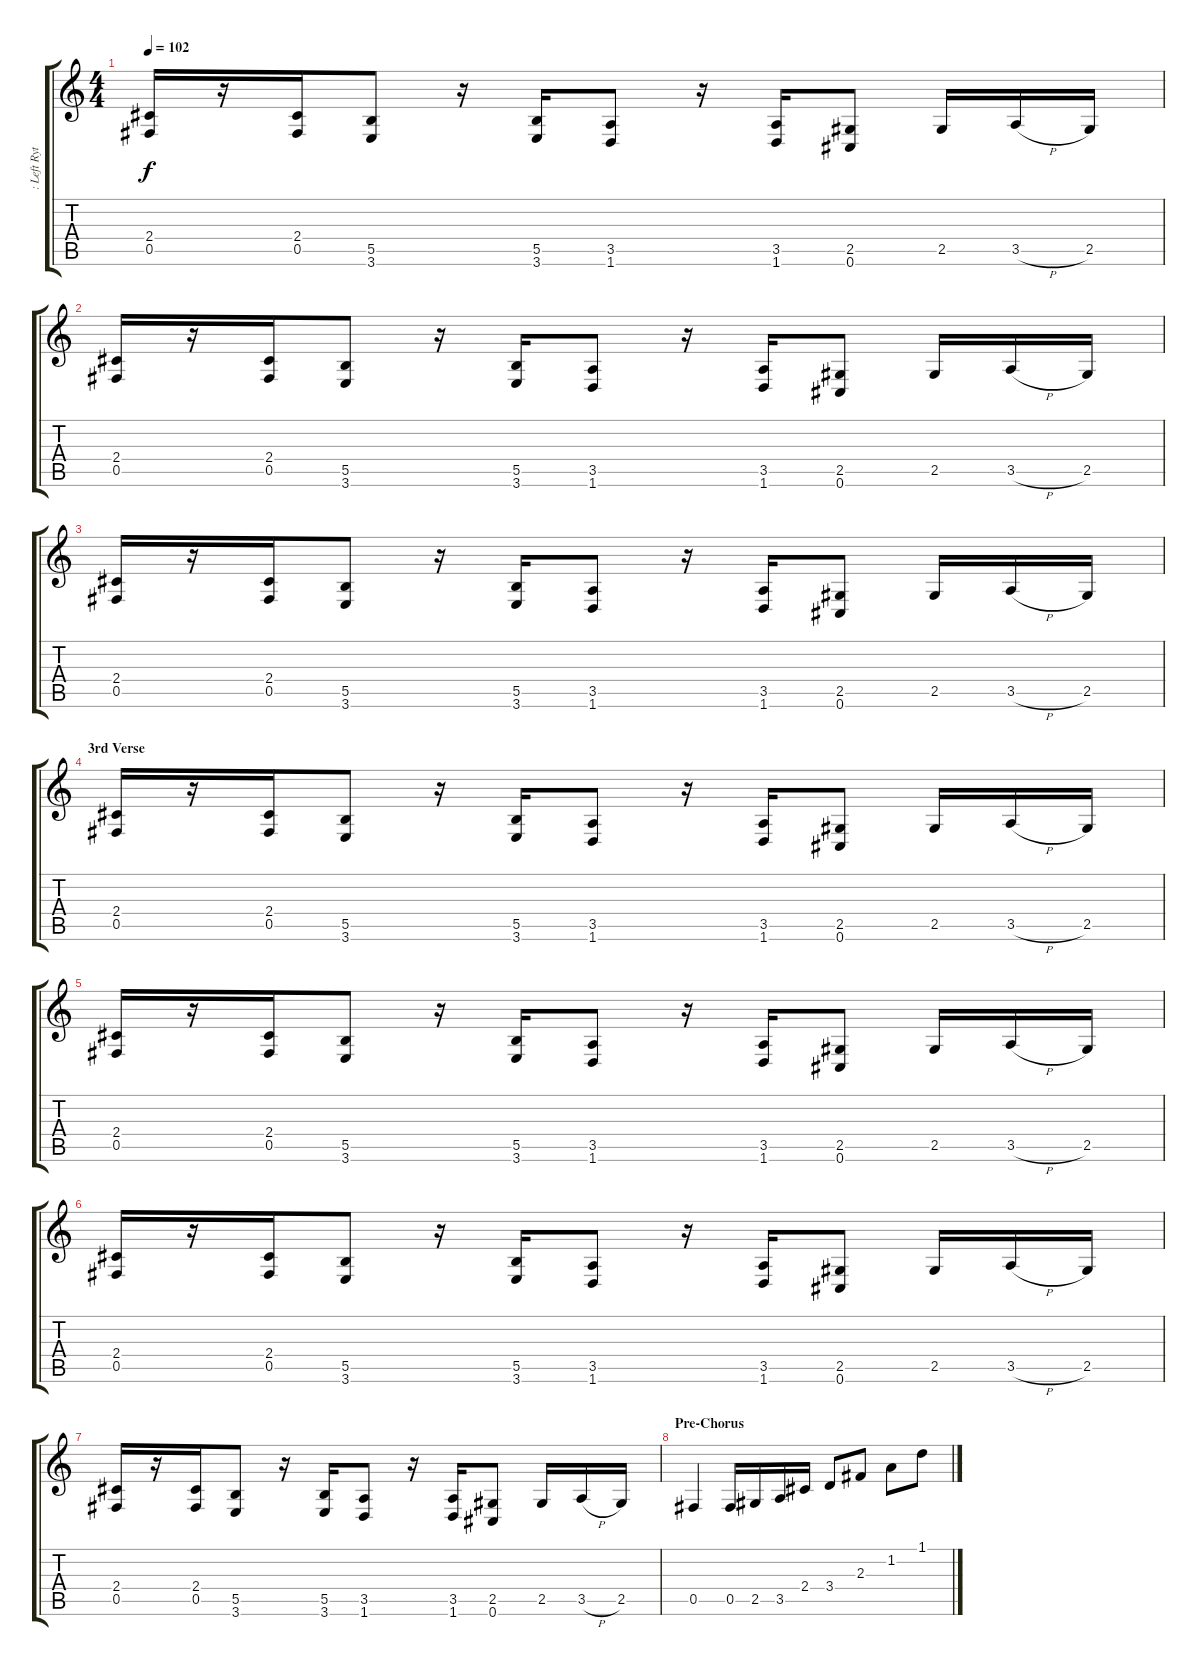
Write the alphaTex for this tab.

\track (": Left Rythm Guitar :." ": Left Ryt") {instrument distortionguitar}
\staff {score tabs}
\tuning (Db4 Ab3 E3 B2 Gb2 Db2) {hide}
\ts (4 4)
\tempo 102
\clef g2
\ks c
(2.4 0.5).16{dy f} r.16 (2.4 0.5).16 (5.5 3.6).8 r.16 (5.5 3.6).16 (3.5 1.6).8 r.16 (3.5 1.6).16 (2.5 0.6).8 2.5.16 3.5{h}.16 2.5.16 |
(2.4 0.5).16 r.16 (2.4 0.5).16 (5.5 3.6).8 r.16 (5.5 3.6).16 (3.5 1.6).8 r.16 (3.5 1.6).16 (2.5 0.6).8 2.5.16 3.5{h}.16 2.5.16 |
(2.4 0.5).16 r.16 (2.4 0.5).16 (5.5 3.6).8 r.16 (5.5 3.6).16 (3.5 1.6).8 r.16 (3.5 1.6).16 (2.5 0.6).8 2.5.16 3.5{h}.16 2.5.16 |
\section ("" "3rd Verse")
(2.4 0.5).16 r.16 (2.4 0.5).16 (5.5 3.6).8 r.16 (5.5 3.6).16 (3.5 1.6).8 r.16 (3.5 1.6).16 (2.5 0.6).8 2.5.16 3.5{h}.16 2.5.16 |
(2.4 0.5).16 r.16 (2.4 0.5).16 (5.5 3.6).8 r.16 (5.5 3.6).16 (3.5 1.6).8 r.16 (3.5 1.6).16 (2.5 0.6).8 2.5.16 3.5{h}.16 2.5.16 |
(2.4 0.5).16 r.16 (2.4 0.5).16 (5.5 3.6).8 r.16 (5.5 3.6).16 (3.5 1.6).8 r.16 (3.5 1.6).16 (2.5 0.6).8 2.5.16 3.5{h}.16 2.5.16 |
(2.4 0.5).16 r.16 (2.4 0.5).16 (5.5 3.6).8 r.16 (5.5 3.6).16 (3.5 1.6).8 r.16 (3.5 1.6).16 (2.5 0.6).8 2.5.16 3.5{h}.16 2.5.16 |
\section ("" "Pre-Chorus")
0.5.4 0.5.16 2.5.16 3.5.16 2.4.16 3.4.8 2.3.8 1.2.8 1.1.8
